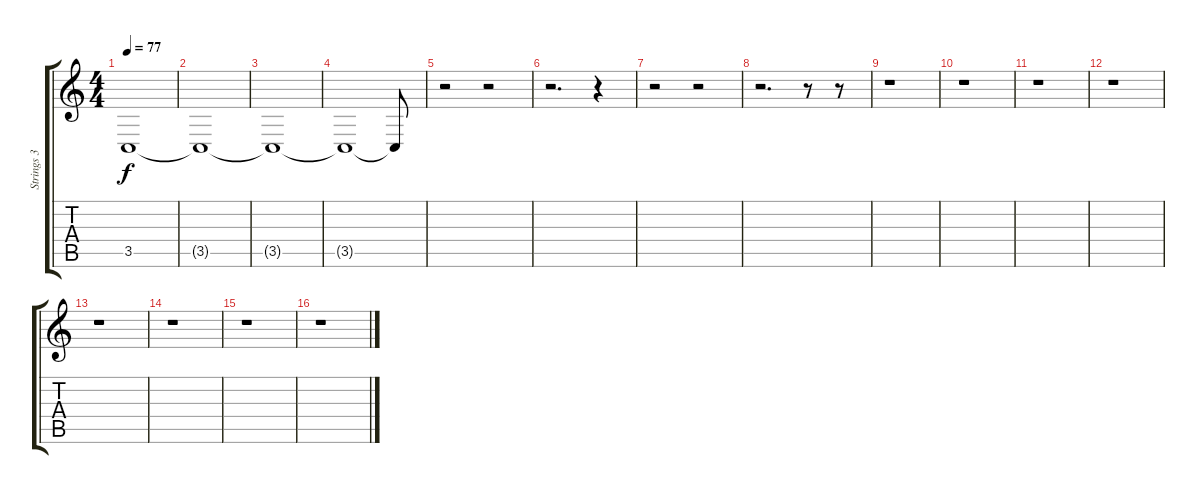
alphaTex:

\track ("Strings 3" "Strings 3") {instrument stringensemble1}
\staff {score tabs}
\tuning (E4 B3 G3 D3 A2 E2) {hide}
\ts (4 4)
\tempo 77
\clef g2
\ks c
3.5{t}.1{dy f} |
3.5{t}.1 |
3.5{t}.1 |
3.5{t}.1 3.5{t}.8 |
r.2 r.2 |
r.2{d} r.4 |
r.2 r.2 |
r.2{d} r.8 r.8 |
r.1 |
r.1 |
r.1 |
r.1 |
r.1 |
r.1 |
r.1 |
r.1
